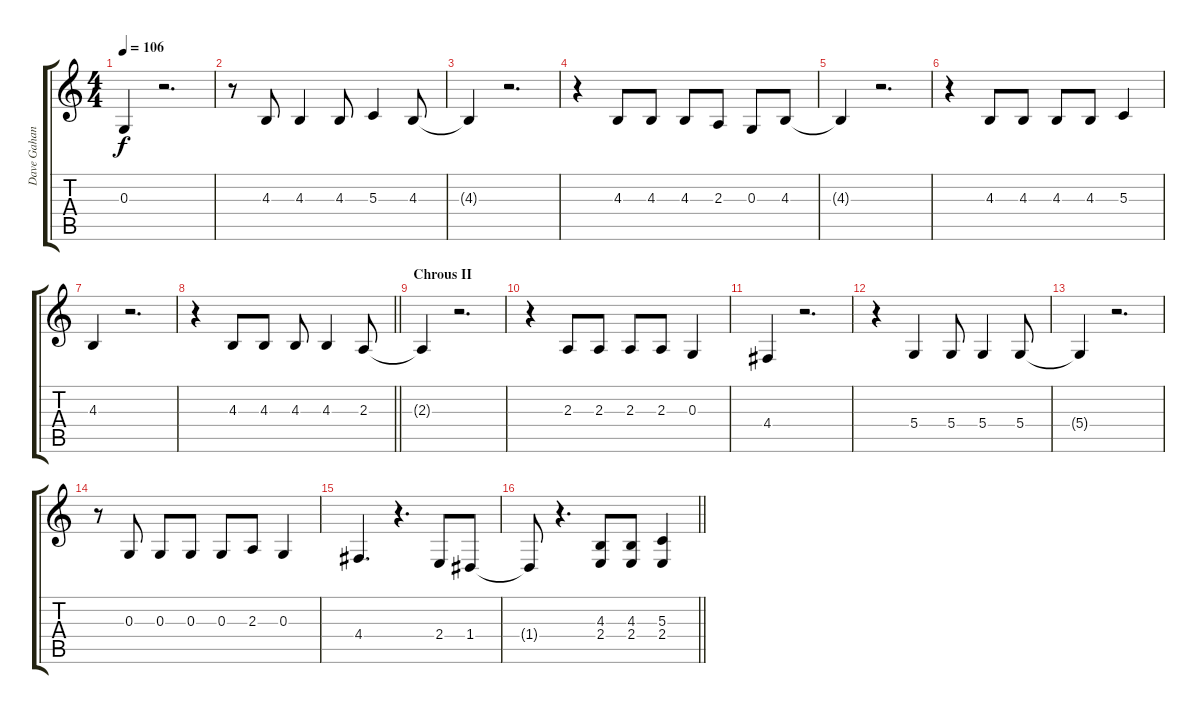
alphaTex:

\track ("Dave Gahan - Vocals" "Dave Gahan") {instrument baritonesax}
\staff {score tabs}
\tuning (E4 B3 G3 D3 A2 E2) {hide}
\ts (4 4)
\tempo 106
\clef g2
\ks c
0.3.4{dy f} r.2{d} |
r.8 4.3.8 4.3.4 4.3.8 5.3.4 4.3.8 |
4.3{t}.4 r.2{d} |
r.4 4.3.8 4.3.8 4.3.8 2.3.8 0.3.8 4.3.8 |
4.3{t}.4 r.2{d} |
r.4 4.3.8 4.3.8 4.3.8 4.3.8 5.3.4 |
4.3.4 r.2{d} |
\barLineRight lightlight
r.4 4.3.8 4.3.8 4.3.8 4.3.4 2.3.8 |
\section ("" "Chrous II")
2.3{t}.4 r.2{d} |
r.4 2.3.8 2.3.8 2.3.8 2.3.8 0.3.4 |
4.4.4 r.2{d} |
r.4 5.4.4 5.4.8 5.4.4 5.4.8 |
5.4{t}.4 r.2{d} |
r.8 0.3.8 0.3.8 0.3.8 0.3.8 2.3.8 0.3.4 |
4.4.4{d} r.4{d} 2.4.8 1.4.8 |
\barLineRight lightlight
1.4{t}.8 r.4{d} (4.3 2.4).8 (4.3 2.4).8 (5.3 2.4).4
